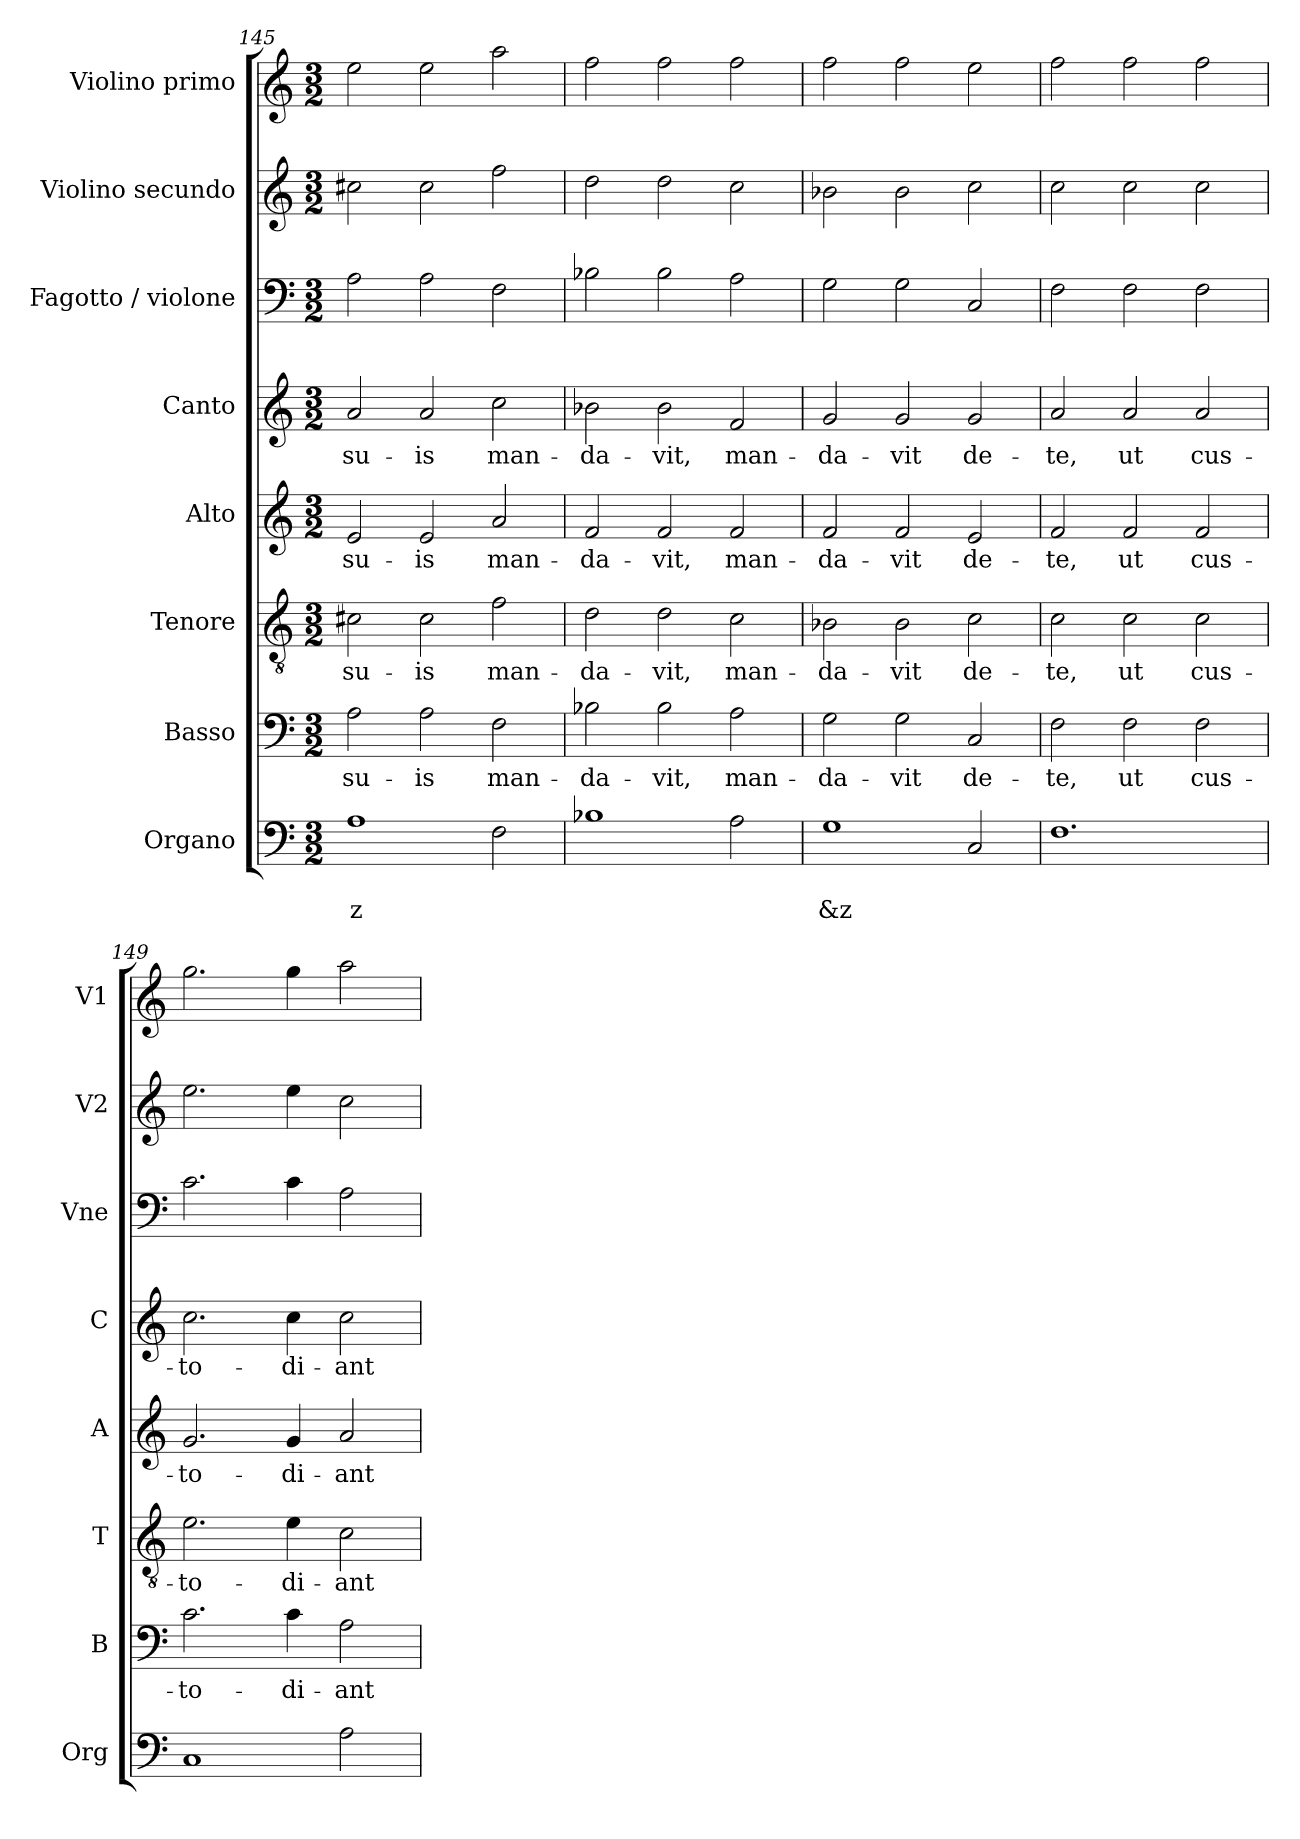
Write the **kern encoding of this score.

**kern	**text	**text	**kern	**text	**kern	**text	**kern	**text	**kern	**text	**kern	**kern	**kern
*part8	*part8	*part8	*part7	*part7	*part6	*part6	*part5	*part5	*part4	*part4	*part3	*part2	*part1
*staff8	*staff8	*staff8	*staff7	*staff7	*staff6	*staff6	*staff5	*staff5	*staff4	*staff4	*staff3	*staff2	*staff1
*I"Organo	*	*	*I"Basso	*	*I"Tenore	*	*I"Alto	*	*I"Canto	*	*I"Fagotto / violone	*I"Violino secundo	*I"Violino primo
*I'Org	*	*	*I'B	*	*I'T	*	*I'A	*	*I'C	*	*I'Vne	*I'V2	*I'V1
!!LO:LB:g=z
*clefF4	*	*	*clefF4	*	*clefGv2	*	*clefG2	*	*clefG2	*	*clefF4	*clefG2	*clefG2
*k[]	*	*	*k[]	*	*k[]	*	*k[]	*	*k[]	*	*k[]	*k[]	*k[]
*C:	*	*	*C:	*	*C:	*	*C:	*	*C:	*	*C:	*C:	*C:
*M3/2	*	*	*M3/2	*	*M3/2	*	*M3/2	*	*M3/2	*	*M3/2	*M3/2	*M3/2
=145	=145	=145	=145	=145	=145	=145	=145	=145	=145	=145	=145	=145	=145
!	!	!LO:LY:b	!	!LO:LY:b	!	!LO:LY:b	!	!LO:LY:b	!	!LO:LY:b	!	!	!
1A	.	z	2A\	su-	2c#X\	su-	2e/	su-	2a/	su-	2A\	2cc#X\	2ee\
!	!	!	!	!LO:LY:b	!	!LO:LY:b	!	!LO:LY:b	!	!LO:LY:b	!	!	!
.	.	.	2A\	-is	2c#\	-is	2e/	-is	2a/	-is	2A\	2cc#\	2ee\
!	!	!	!	!LO:LY:b	!	!LO:LY:b	!	!LO:LY:b	!	!LO:LY:b	!	!	!
2F\	.	.	2F\	man-	2f\	man-	2a/	man-	2cc\	man-	2F\	2ff\	2aa\
=146	=146	=146	=146	=146	=146	=146	=146	=146	=146	=146	=146	=146	=146
!	!	!	!	!LO:LY:b	!	!LO:LY:b	!	!LO:LY:b	!	!LO:LY:b	!	!	!
1B-X	.	.	2B-X\	-da-	2d\	-da-	2f/	-da-	2b-X\	-da-	2B-X\	2dd\	2ff\
!	!	!	!	!LO:LY:b	!	!LO:LY:b	!	!LO:LY:b	!	!LO:LY:b	!	!	!
.	.	.	2B-\	-vit,	2d\	-vit,	2f/	-vit,	2b-\	-vit,	2B-\	2dd\	2ff\
!	!	!	!	!LO:LY:b	!	!LO:LY:b	!	!LO:LY:b	!	!LO:LY:b	!	!	!
2A\	.	.	2A\	man-	2c\	man-	2f/	man-	2f/	man-	2A\	2cc\	2ff\
=147	=147	=147	=147	=147	=147	=147	=147	=147	=147	=147	=147	=147	=147
!	!	!LO:LY:b	!	!LO:LY:b	!	!LO:LY:b	!	!LO:LY:b	!	!LO:LY:b	!	!	!
1G	.	&z	2G\	-da-	2B-X\	-da-	2f/	-da-	2g/	-da-	2G\	2b-X\	2ff\
!	!	!	!	!LO:LY:b	!	!LO:LY:b	!	!LO:LY:b	!	!LO:LY:b	!	!	!
.	.	.	2G\	-vit	2B-\	-vit	2f/	-vit	2g/	-vit	2G\	2b-\	2ff\
!	!	!	!	!LO:LY:b	!	!LO:LY:b	!	!LO:LY:b	!	!LO:LY:b	!	!	!
2C/	.	.	2C/	de-	2c\	de-	2e/	de-	2g/	de-	2C/	2cc\	2ee\
=148	=148	=148	=148	=148	=148	=148	=148	=148	=148	=148	=148	=148	=148
!	!	!	!	!LO:LY:b	!	!LO:LY:b	!	!LO:LY:b	!	!LO:LY:b	!	!	!
1.F	.	.	2F\	-te,	2c\	-te,	2f/	-te,	2a/	-te,	2F\	2cc\	2ff\
!	!	!	!	!LO:LY:b	!	!LO:LY:b	!	!LO:LY:b	!	!LO:LY:b	!	!	!
.	.	.	2F\	ut	2c\	ut	2f/	ut	2a/	ut	2F\	2cc\	2ff\
!	!	!	!	!LO:LY:b	!	!LO:LY:b	!	!LO:LY:b	!	!LO:LY:b	!	!	!
.	.	.	2F\	cus-	2c\	cus-	2f/	cus-	2a/	cus-	2F\	2cc\	2ff\
=149	=149	=149	=149	=149	=149	=149	=149	=149	=149	=149	=149	=149	=149
!	!	!	!	!LO:LY:b	!	!LO:LY:b	!	!LO:LY:b	!	!LO:LY:b	!	!	!
1C	.	.	2.c\	-to-	2.e\	-to-	2.g/	-to-	2.cc\	-to-	2.c\	2.ee\	2.gg\
!	!	!	!	!LO:LY:b	!	!LO:LY:b	!	!LO:LY:b	!	!LO:LY:b	!	!	!
.	.	.	4c\	-di-	4e\	-di-	4g/	-di-	4cc\	-di-	4c\	4ee\	4gg\
!	!	!	!	!LO:LY:b	!	!LO:LY:b	!	!LO:LY:b	!	!LO:LY:b	!	!	!
2A\	.	.	2A\	-ant	2c\	-ant	2a/	-ant	2cc\	-ant	2A\	2cc\	2aa\
=	=	=	=	=	=	=	=	=	=	=	=	=	=
*-	*-	*-	*-	*-	*-	*-	*-	*-	*-	*-	*-	*-	*-
